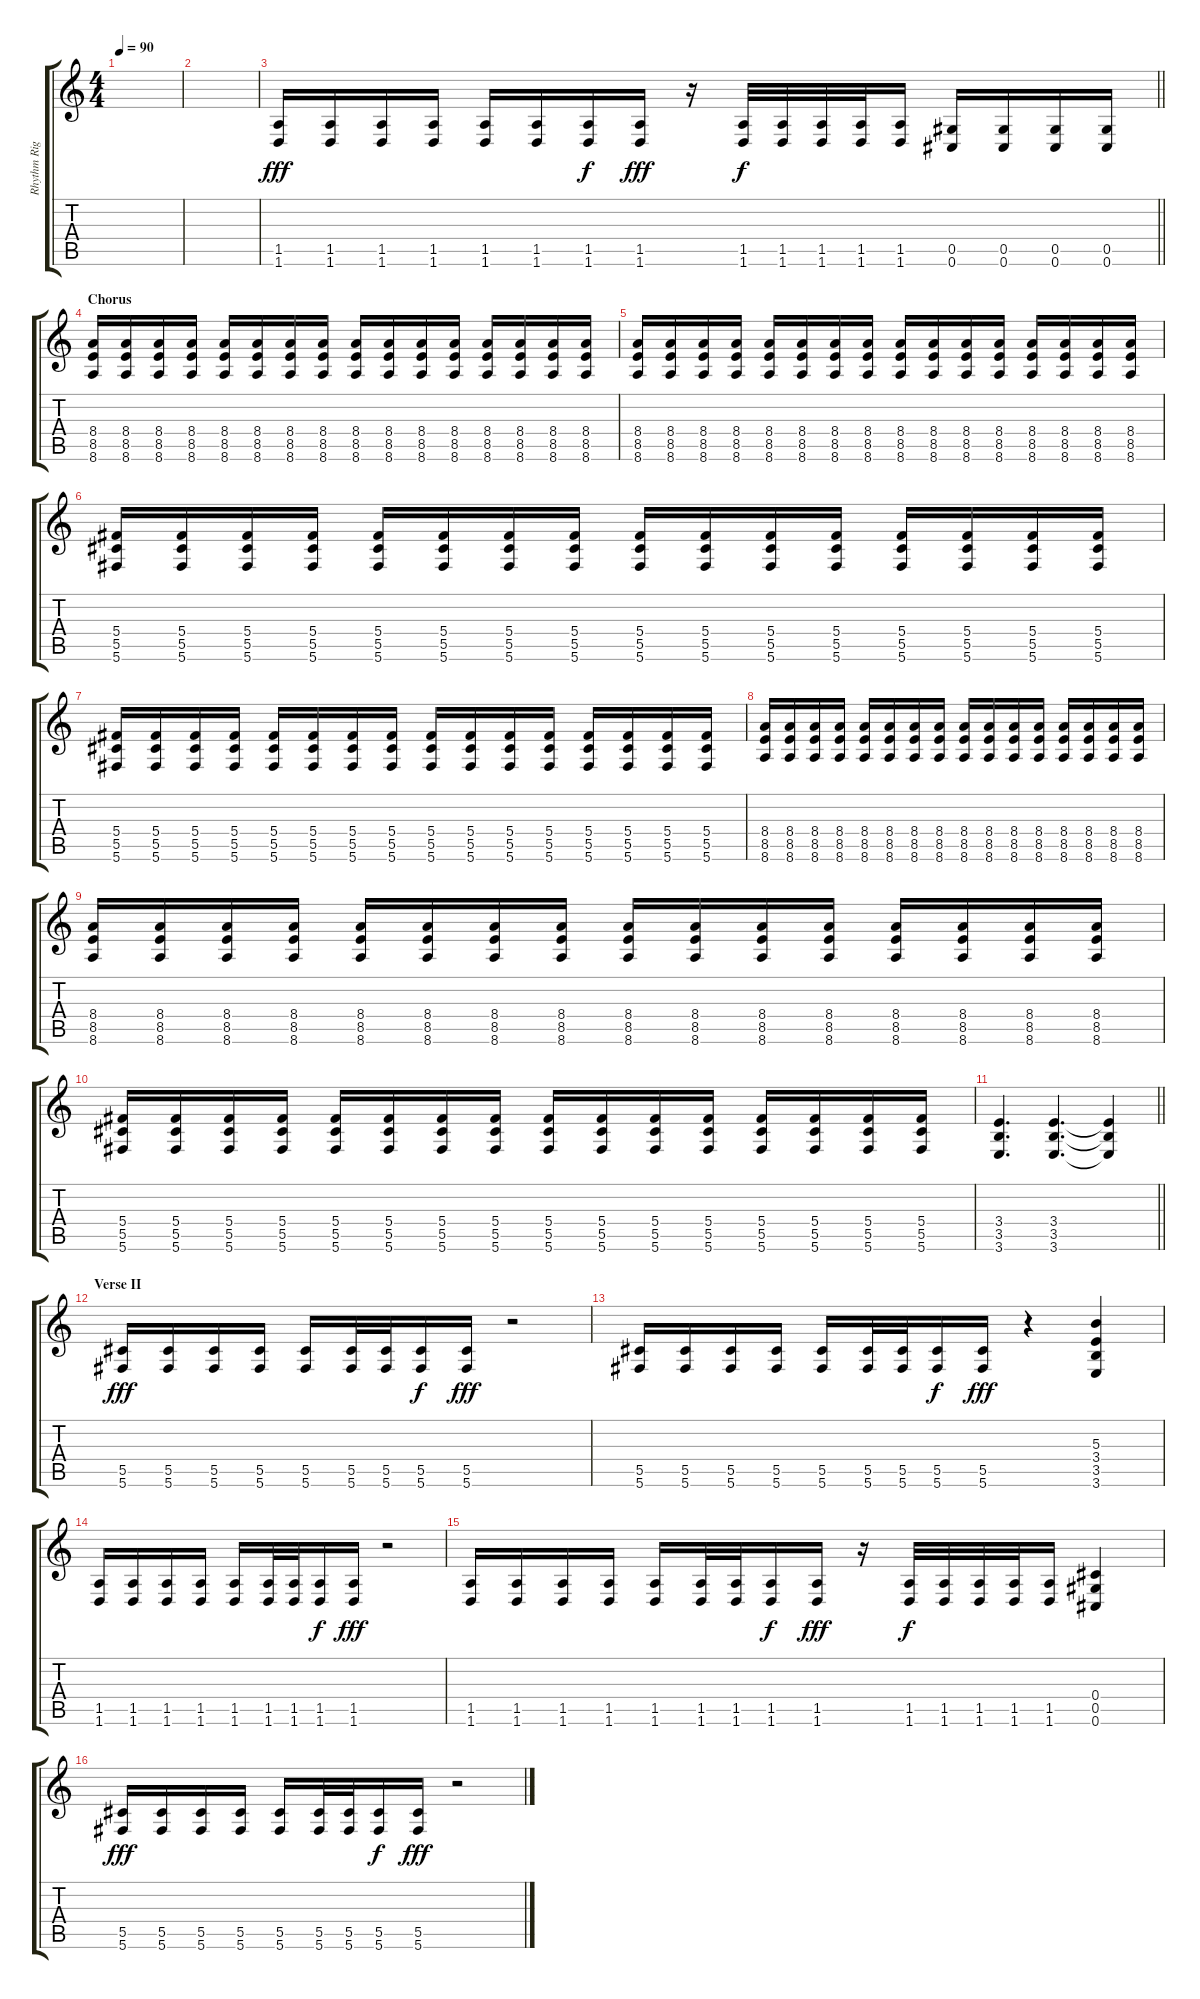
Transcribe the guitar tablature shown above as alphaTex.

\track ("Rhythm Right" "Rhythm Rig") {instrument overdrivenguitar}
\staff {score tabs}
\tuning (Eb4 Bb3 Gb3 Db3 Ab2 Db2) {hide}
\ts (4 4)
\tempo 90
\clef g2
\ks c
|
|
\barLineRight lightlight
(1.5 1.6).16{dy fff} (1.5 1.6).16 (1.5 1.6).16 (1.5 1.6).16 (1.5 1.6).16 (1.5 1.6).16 (1.5 1.6).16{dy f} (1.5 1.6).16{dy fff} r.16 (1.5 1.6).32{dy f} (1.5 1.6).32 (1.5 1.6).32 (1.5 1.6).32 (1.5 1.6).16 (0.5 0.6).16 (0.5 0.6).16 (0.5 0.6).16 (0.5 0.6).16 |
\section ("" "Chorus")
(8.4 8.5 8.6).16 (8.4 8.5 8.6).16 (8.4 8.5 8.6).16 (8.4 8.5 8.6).16 (8.4 8.5 8.6).16 (8.4 8.5 8.6).16 (8.4 8.5 8.6).16 (8.4 8.5 8.6).16 (8.4 8.5 8.6).16 (8.4 8.5 8.6).16 (8.4 8.5 8.6).16 (8.4 8.5 8.6).16 (8.4 8.5 8.6).16 (8.4 8.5 8.6).16 (8.4 8.5 8.6).16 (8.4 8.5 8.6).16 |
(8.4 8.5 8.6).16 (8.4 8.5 8.6).16 (8.4 8.5 8.6).16 (8.4 8.5 8.6).16 (8.4 8.5 8.6).16 (8.4 8.5 8.6).16 (8.4 8.5 8.6).16 (8.4 8.5 8.6).16 (8.4 8.5 8.6).16 (8.4 8.5 8.6).16 (8.4 8.5 8.6).16 (8.4 8.5 8.6).16 (8.4 8.5 8.6).16 (8.4 8.5 8.6).16 (8.4 8.5 8.6).16 (8.4 8.5 8.6).16 |
(5.4 5.5 5.6).16 (5.4 5.5 5.6).16 (5.4 5.5 5.6).16 (5.4 5.5 5.6).16 (5.4 5.5 5.6).16 (5.4 5.5 5.6).16 (5.4 5.5 5.6).16 (5.4 5.5 5.6).16 (5.4 5.5 5.6).16 (5.4 5.5 5.6).16 (5.4 5.5 5.6).16 (5.4 5.5 5.6).16 (5.4 5.5 5.6).16 (5.4 5.5 5.6).16 (5.4 5.5 5.6).16 (5.4 5.5 5.6).16 |
(5.4 5.5 5.6).16 (5.4 5.5 5.6).16 (5.4 5.5 5.6).16 (5.4 5.5 5.6).16 (5.4 5.5 5.6).16 (5.4 5.5 5.6).16 (5.4 5.5 5.6).16 (5.4 5.5 5.6).16 (5.4 5.5 5.6).16 (5.4 5.5 5.6).16 (5.4 5.5 5.6).16 (5.4 5.5 5.6).16 (5.4 5.5 5.6).16 (5.4 5.5 5.6).16 (5.4 5.5 5.6).16 (5.4 5.5 5.6).16 |
(8.4 8.5 8.6).16 (8.4 8.5 8.6).16 (8.4 8.5 8.6).16 (8.4 8.5 8.6).16 (8.4 8.5 8.6).16 (8.4 8.5 8.6).16 (8.4 8.5 8.6).16 (8.4 8.5 8.6).16 (8.4 8.5 8.6).16 (8.4 8.5 8.6).16 (8.4 8.5 8.6).16 (8.4 8.5 8.6).16 (8.4 8.5 8.6).16 (8.4 8.5 8.6).16 (8.4 8.5 8.6).16 (8.4 8.5 8.6).16 |
(8.4 8.5 8.6).16 (8.4 8.5 8.6).16 (8.4 8.5 8.6).16 (8.4 8.5 8.6).16 (8.4 8.5 8.6).16 (8.4 8.5 8.6).16 (8.4 8.5 8.6).16 (8.4 8.5 8.6).16 (8.4 8.5 8.6).16 (8.4 8.5 8.6).16 (8.4 8.5 8.6).16 (8.4 8.5 8.6).16 (8.4 8.5 8.6).16 (8.4 8.5 8.6).16 (8.4 8.5 8.6).16 (8.4 8.5 8.6).16 |
(5.4 5.5 5.6).16 (5.4 5.5 5.6).16 (5.4 5.5 5.6).16 (5.4 5.5 5.6).16 (5.4 5.5 5.6).16 (5.4 5.5 5.6).16 (5.4 5.5 5.6).16 (5.4 5.5 5.6).16 (5.4 5.5 5.6).16 (5.4 5.5 5.6).16 (5.4 5.5 5.6).16 (5.4 5.5 5.6).16 (5.4 5.5 5.6).16 (5.4 5.5 5.6).16 (5.4 5.5 5.6).16 (5.4 5.5 5.6).16 |
\barLineRight lightlight
(3.4 3.5 3.6).4{d} (3.4 3.5 3.6).4{d} (3.4{t} 3.5{t} 3.6{t}).4 |
\section ("" "Verse II")
(5.5 5.6).16{dy fff} (5.5 5.6).16 (5.5 5.6).16 (5.5 5.6).16 (5.5 5.6).16 (5.5 5.6).32 (5.5 5.6).32 (5.5 5.6).16{dy f} (5.5 5.6).16{dy fff} r.2 |
(5.5 5.6).16 (5.5 5.6).16 (5.5 5.6).16 (5.5 5.6).16 (5.5 5.6).16 (5.5 5.6).32 (5.5 5.6).32 (5.5 5.6).16{dy f} (5.5 5.6).16{dy fff} r.4 (5.3 3.4 3.5 3.6).4 |
(1.5 1.6).16 (1.5 1.6).16 (1.5 1.6).16 (1.5 1.6).16 (1.5 1.6).16 (1.5 1.6).32 (1.5 1.6).32 (1.5 1.6).16{dy f} (1.5 1.6).16{dy fff} r.2 |
(1.5 1.6).16 (1.5 1.6).16 (1.5 1.6).16 (1.5 1.6).16 (1.5 1.6).16 (1.5 1.6).32 (1.5 1.6).32 (1.5 1.6).16{dy f} (1.5 1.6).16{dy fff} r.16 (1.5 1.6).32{dy f} (1.5 1.6).32 (1.5 1.6).32 (1.5 1.6).32 (1.5 1.6).16 (0.4 0.5 0.6).4 |
(5.5 5.6).16{dy fff} (5.5 5.6).16 (5.5 5.6).16 (5.5 5.6).16 (5.5 5.6).16 (5.5 5.6).32 (5.5 5.6).32 (5.5 5.6).16{dy f} (5.5 5.6).16{dy fff} r.2
